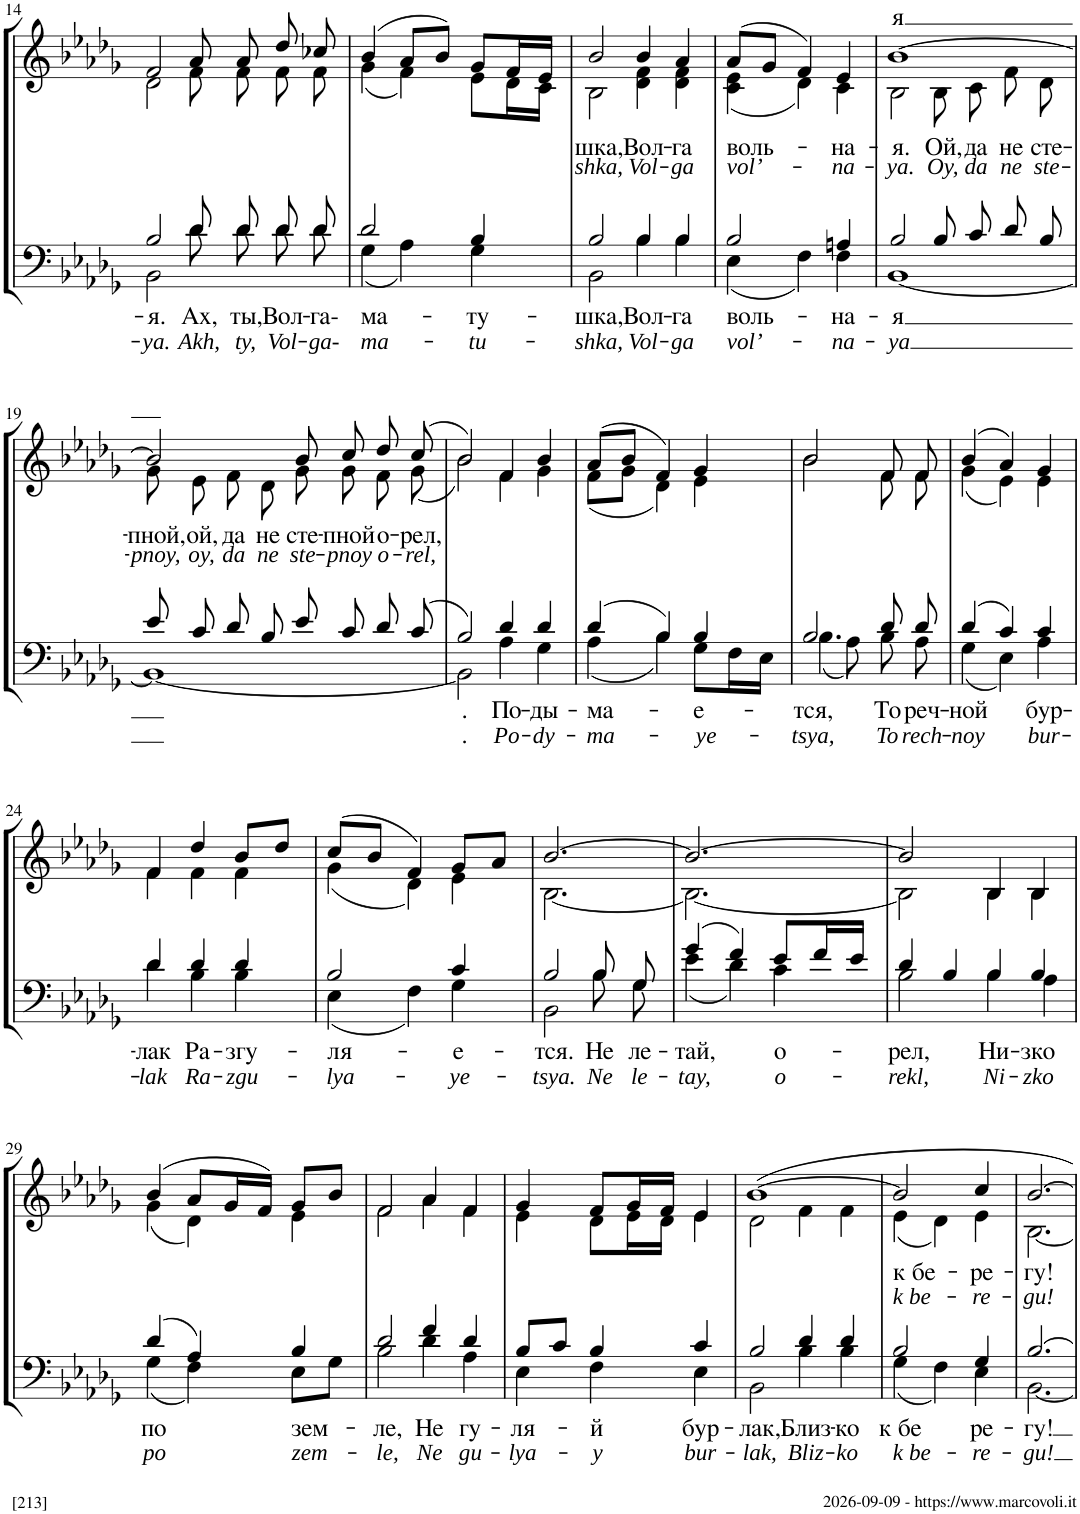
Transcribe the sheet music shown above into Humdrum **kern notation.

**kern	**text	**text	**kern	**text	**text
*part2	*part2	*part2	*part1	*part1	*part1
*staff2	*staff2	*staff2	*staff1	*staff1	*staff1
*I"Men	*	*	*I"Women	*	*
!!LO:PB:g=z
*clefF4	*	*	*clefG2	*	*
*k[b-e-a-d-g-]	*	*	*k[b-e-a-d-g-]	*	*
*M34/4	*	*	*M34/4	*	*
=14	=14	=14	=14	=14	=14
*^	*	*	*	*	*
!	!	!LO:LY:b	!LO:LY:b	!	!	!
*	*	*	*	*^	*	*
2B-/	2BB-\	-я.	-ya.	2f/	2d-\	.	.
!	!	!LO:LY:b	!LO:LY:b	!	!	!	!
8d-/	8d-\	Ах,	Akh,	8a-/	8f\	.	.
!	!	!LO:LY:b	!LO:LY:b	!	!	!	!
8d-/	8d-\	ты,	ty,	8a-/	8f\	.	.
!	!	!LO:LY:b	!LO:LY:b	!	!	!	!
8d-/	8d-\	Вол-	Vol-	8dd-/	8f\	.	.
!	!	!LO:LY:b	!LO:LY:b	!	!	!	!
8d-/	8d-\	-га‐	-ga‐	8cc-X/	8f\	.	.
=15	=15	=15	=15	=15	=15	=15	=15
!	!	!LO:LY:b	!LO:LY:b	!	!	!	!
2d-/	(4G-\	ма-	ma-	(4b-/	(4g-\	.	.
.	4A-\)	.	.	8a-/L	4f\)	.	.
.	.	.	.	8b-/J)	.	.	.
!	!	!LO:LY:b	!LO:LY:b	!	!	!	!
4B-/	4G-\	-ту-	-tu-	8g-/L	8e-\L	.	.
.	.	.	.	16f/L	16d-\L	.	.
.	.	.	.	16e-/JJ	16c\JJ	.	.
=16	=16	=16	=16	=16	=16	=16	=16
!	!	!LO:LY:b	!LO:LY:b	!	!	!LO:LY:b	!LO:LY:b
2B-/	2BB-\	-шка,	-shka,	2b-/	2B-\	-шка,	-shka,
!	!	!LO:LY:b	!LO:LY:b	!	!	!LO:LY:b	!LO:LY:b
4B-/	4B-\	Вол-	Vol-	4b-/	4d-\ 4f\	Вол-	Vol-
!	!	!LO:LY:b	!LO:LY:b	!	!	!LO:LY:b	!LO:LY:b
4B-/	4B-\	-га	-ga	4a-/	4d-\ 4f\	-га	-ga
=17	=17	=17	=17	=17	=17	=17	=17
!	!	!LO:LY:b	!LO:LY:b	!	!	!LO:LY:b	!LO:LY:b
2B-/	(4E-\	воль-	vol’-	(8a-/L	(4c\ 4e-\	воль-	vol’-
.	.	.	.	8g-/J	.	.	.
.	4F\)	.	.	4f/)	4d-\)	.	.
!	!	!LO:LY:b	!LO:LY:b	!	!	!LO:LY:b	!LO:LY:b
4An/	4F\	-на-	-na-	4e-/	4c\	-на-	-na-
=18	=18	=18	=18	=18	=18	=18	=18
!	!	!LO:LY:b	!LO:LY:b	!	!	!LO:LY:a	!
!	!	!	!	!	!	!LO:LY:b	!LO:LY:b
2B-/	[1BB-	-я	-ya	[1b-	2B-\	-я.	-ya.
!	!	!	!	!	!	!LO:LY:b	!LO:LY:b
8B-/	.	.	.	.	8B-\	Ой,	Oy,
!	!	!	!	!	!	!LO:LY:b	!LO:LY:b
8c/	.	.	.	.	8c\	да	da
!	!	!	!	!	!	!LO:LY:b	!LO:LY:b
8d-/	.	.	.	.	8f\	не	ne
!	!	!	!	!	!	!LO:LY:b	!LO:LY:b
8B-/	.	.	.	.	8d-\	сте-	ste-
!!LO:LB:g=z	!!
=19	=19	=19	=19	=19	=19	=19	=19
!	!	!	!	!	!	!LO:LY:b	!LO:LY:b
8e-/	1BB-_	.	.	2b-/]	8g-\	-пной,	-pnoy,
!	!	!	!	!	!	!LO:LY:b	!LO:LY:b
8c/	.	.	.	.	8e-\	oй,	oy,
!	!	!	!	!	!	!LO:LY:b	!LO:LY:b
8d-/	.	.	.	.	8f\	да	da
!	!	!	!	!	!	!LO:LY:b	!LO:LY:b
8B-/	.	.	.	.	8d-\	не	ne
!	!	!	!	!	!	!LO:LY:b	!LO:LY:b
8e-/	.	.	.	8b-/	8g-\	сте-	ste-
!	!	!	!	!	!	!LO:LY:b	!LO:LY:b
8c/	.	.	.	8cc/	8g-\	-пной	-pnoy
!	!	!	!	!	!	!LO:LY:b	!LO:LY:b
8d-/	.	.	.	8dd-/	8f\	о-	o-
!	!	!	!	!	!	!LO:LY:b	!LO:LY:b
(8c/	.	.	.	(8cc/	(8g-\	-рел,	-rel,
=20	=20	=20	=20	=20	=20	=20	=20
!	!	!LO:LY:b	!LO:LY:b	!	!	!	!
2B-/)	2BB-\]	.	.	2b-/)	2b-\)	.	.
!	!	!LO:LY:b	!LO:LY:b	!	!	!	!
4d-/	4A-\	По-	Po-	4f/	4f\	.	.
!	!	!LO:LY:b	!LO:LY:b	!	!	!	!
4d-/	4G-\	-ды-	-dy-	4b-/	4g-\	.	.
=21	=21	=21	=21	=21	=21	=21	=21
!	!	!LO:LY:b	!LO:LY:b	!	!	!	!
(4d-/	(4A-\	-ма-	-ma-	(8a-/L	(8f\L	.	.
.	.	.	.	8b-/J	8g-\J	.	.
4B-/)	4B-\)	.	.	4f/)	4d-\)	.	.
!	!	!LO:LY:b	!LO:LY:b	!	!	!	!
4B-/	8G-\L	-е-	-ye-	4g-/	4e-\	.	.
.	16F\L	.	.	.	.	.	.
.	16E-\JJ	.	.	.	.	.	.
=22	=22	=22	=22	=22	=22	=22	=22
!	!	!LO:LY:b	!LO:LY:b	!	!	!	!
2B-/	(4.B-\	-тся,	-tsya,	2b-/	2b-\	.	.
.	8A-\)	.	.	.	.	.	.
!	!	!LO:LY:b	!LO:LY:b	!	!	!	!
8d-/	8B-\	То	To	8f/	8f\	.	.
!	!	!LO:LY:b	!LO:LY:b	!	!	!	!
8d-/	8A-\	реч-	rech-	8f/	8f\	.	.
=23	=23	=23	=23	=23	=23	=23	=23
!	!	!LO:LY:b	!LO:LY:b	!	!	!	!
(4d-/	(4G-\	-ной	-noy	(4b-/	(4g-\	.	.
4c/)	4E-\)	.	.	4a-/)	4e-\)	.	.
!	!	!LO:LY:b	!LO:LY:b	!	!	!	!
4c/	4A-\	бур-	bur-	4g-/	4e-\	.	.
!!LO:LB:g=z	!!
=24	=24	=24	=24	=24	=24	=24	=24
!	!	!LO:LY:b	!LO:LY:b	!	!	!	!
4d-/	4d-\	-лак	-lak	4f/	4f\	.	.
!	!	!LO:LY:b	!LO:LY:b	!	!	!	!
4d-/	4B-\	Ра-	Ra-	4dd-/	4f\	.	.
!	!	!LO:LY:b	!LO:LY:b	!	!	!	!
4d-/	4B-\	-згу-	-zgu-	8b-/L	4f\	.	.
.	.	.	.	8dd-/J	.	.	.
=25	=25	=25	=25	=25	=25	=25	=25
!	!	!LO:LY:b	!LO:LY:b	!	!	!	!
2B-/	(4E-\	-ля-	-lya-	(8cc/L	(4g-\	.	.
.	.	.	.	8b-/J	.	.	.
.	4F\)	.	.	4f/)	4d-\)	.	.
!	!	!LO:LY:b	!LO:LY:b	!	!	!	!
4c/	4G-\	-е-	-ye-	8g-/L	4e-\	.	.
.	.	.	.	8a-/J	.	.	.
=26	=26	=26	=26	=26	=26	=26	=26
!	!	!LO:LY:b	!LO:LY:b	!	!	!	!
2B-/	2BB-\	-тся.	-tsya.	[2.b-/	[2.B-\	.	.
!	!	!LO:LY:b	!LO:LY:b	!	!	!	!
8B-/	8B-\	Не	Ne	.	.	.	.
!	!	!LO:LY:b	!LO:LY:b	!	!	!	!
8G-/	8G-\	ле-	le-	.	.	.	.
=27	=27	=27	=27	=27	=27	=27	=27
!	!	!LO:LY:b	!LO:LY:b	!	!	!	!
(4g-/	(4e-\	-тай,	-tay,	2.b-/_	2.B-\_	.	.
4f/)	4d-\)	.	.	.	.	.	.
!	!	!LO:LY:b	!LO:LY:b	!	!	!	!
8e-/L	4c\	о-	o-	.	.	.	.
16f/L	.	.	.	.	.	.	.
16e-/JJ	.	.	.	.	.	.	.
=28	=28	=28	=28	=28	=28	=28	=28
!	!	!LO:LY:b	!LO:LY:b	!	!	!	!
4d-/	2B-\	-рел,	-rekl,	2b-/]	2B-\]	.	.
4B-/	.	.	.	.	.	.	.
!	!	!LO:LY:b	!LO:LY:b	!	!	!	!
4B-/	4B-\	Ни-	Ni-	4B-/	4B-\	.	.
!	!	!LO:LY:b	!LO:LY:b	!	!	!	!
4B-/	4A-\	-зко	-zko	4B-/	4B-\	.	.
!!LO:LB:g=z	!!
=29	=29	=29	=29	=29	=29	=29	=29
!	!	!LO:LY:b	!LO:LY:b	!	!	!	!
(4d-/	(4G-\	по	po	(4b-/	(4g-\	.	.
4A-/)	4F\)	.	.	8a-/L	4d-\)	.	.
.	.	.	.	16g-/L	.	.	.
.	.	.	.	16f/JJ)	.	.	.
!	!	!LO:LY:b	!LO:LY:b	!	!	!	!
4B-/	8E-\L	зем-	zem-	8g-/L	4e-\	.	.
.	8G-\J	.	.	8b-/J	.	.	.
=30	=30	=30	=30	=30	=30	=30	=30
!	!	!LO:LY:b	!LO:LY:b	!	!	!	!
2d-/	2B-\	-ле,	-le,	2f/	2f\	.	.
!	!	!LO:LY:b	!LO:LY:b	!	!	!	!
4f/	4d-\	Не	Ne	4a-/	4a-\	.	.
!	!	!LO:LY:b	!LO:LY:b	!	!	!	!
4d-/	4A-\	гу-	gu-	4f/	4f\	.	.
=31	=31	=31	=31	=31	=31	=31	=31
!	!	!LO:LY:b	!LO:LY:b	!	!	!	!
8B-/L	4E-\	-ля-	-lya-	4g-/	4e-\	.	.
8c/J	.	.	.	.	.	.	.
!	!	!LO:LY:b	!LO:LY:b	!	!	!	!
4B-/	4F\	-й	-y	8f/L	8d-\L	.	.
.	.	.	.	16g-/L	16e-\L	.	.
.	.	.	.	16f/JJ	16d-\JJ	.	.
!	!	!LO:LY:b	!LO:LY:b	!	!	!	!
4c/	4E-\	бур-	bur-	4e-/	4e-\	.	.
=32	=32	=32	=32	=32	=32	=32	=32
!	!	!LO:LY:b	!LO:LY:b	!	!	!	!
2B-/	2BB-\	-лак,	-lak,	[1b-	2d-\	.	.
!	!	!LO:LY:b	!LO:LY:b	!	!	!	!
4d-/	4B-\	Близ-	Bliz-	.	4f\	.	.
!	!	!LO:LY:b	!LO:LY:b	!	!	!	!
4d-/	4B-\	-ко	-ko	.	4f\	.	.
=33	=33	=33	=33	=33	=33	=33	=33
!	!	!LO:LY:b	!LO:LY:b	!	!	!LO:LY:b	!LO:LY:b
2B-/	(4G-\	к бе	k be-	2b-/]	(4e-\	к бе-	k be-
.	4F\)	.	.	.	4d-\)	.	.
!	!	!LO:LY:b	!LO:LY:b	!	!	!LO:LY:b	!LO:LY:b
4G-/	4E-\	ре-	-re-	4cc/	4e-\	-ре-	-re-
=34	=34	=34	=34	=34	=34	=34	=34
!	!	!LO:LY:b	!LO:LY:b	!	!	!LO:LY:b	!LO:LY:b
[2.B-/	[2.BB-\	-гу!	-gu!	[2.b-/	[2.B-\	-гу!	-gu!
*v	*v	*	*	*	*	*	*
*	*	*	*v	*v	*	*
=	=	=	=	=	=
*-	*-	*-	*-	*-	*-
